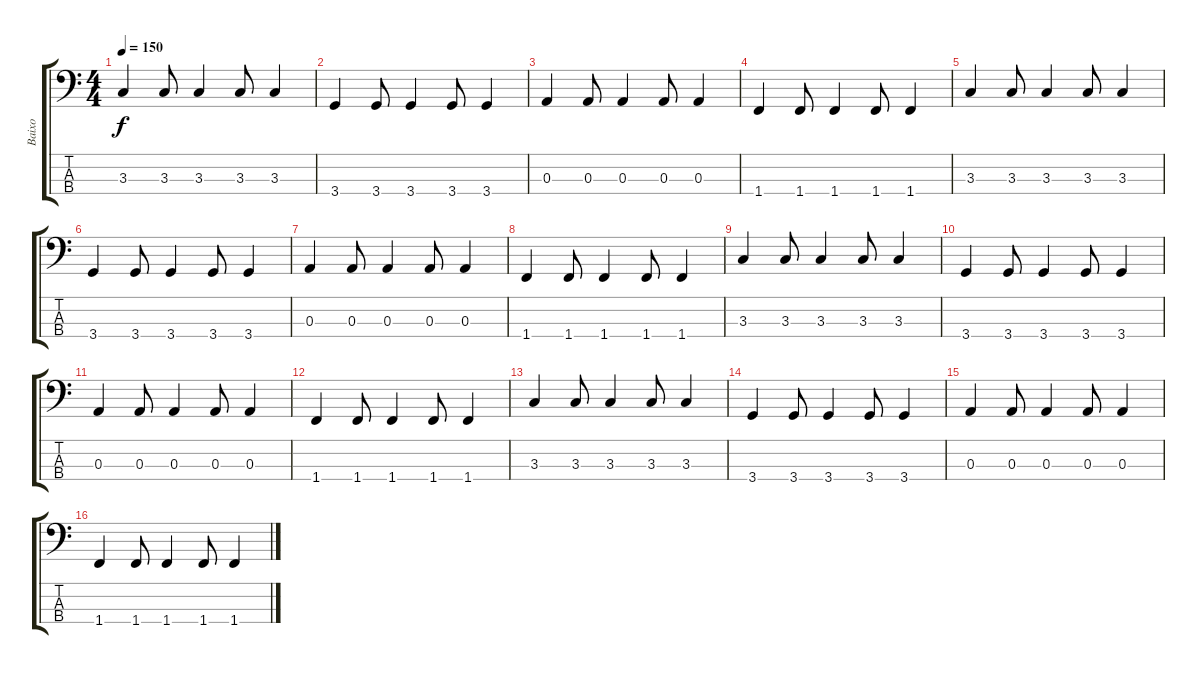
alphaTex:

\track ("Baixo" "Baixo") {instrument electricbassfinger}
\staff {score tabs}
\tuning (G2 D2 A1 E1) {hide}
\ts (4 4)
\tempo 150
\clef f4
\ks c
3.3.4{dy f instrument electricbassfinger} 3.3.8 3.3.4 3.3.8 3.3.4 |
3.4.4 3.4.8 3.4.4 3.4.8 3.4.4 |
0.3.4 0.3.8 0.3.4 0.3.8 0.3.4 |
1.4.4 1.4.8 1.4.4 1.4.8 1.4.4 |
3.3.4 3.3.8 3.3.4 3.3.8 3.3.4 |
3.4.4 3.4.8 3.4.4 3.4.8 3.4.4 |
0.3.4 0.3.8 0.3.4 0.3.8 0.3.4 |
1.4.4 1.4.8 1.4.4 1.4.8 1.4.4 |
3.3.4 3.3.8 3.3.4 3.3.8 3.3.4 |
3.4.4 3.4.8 3.4.4 3.4.8 3.4.4 |
0.3.4 0.3.8 0.3.4 0.3.8 0.3.4 |
1.4.4 1.4.8 1.4.4 1.4.8 1.4.4 |
3.3.4 3.3.8 3.3.4 3.3.8 3.3.4 |
3.4.4 3.4.8 3.4.4 3.4.8 3.4.4 |
0.3.4 0.3.8 0.3.4 0.3.8 0.3.4 |
1.4.4 1.4.8 1.4.4 1.4.8 1.4.4
